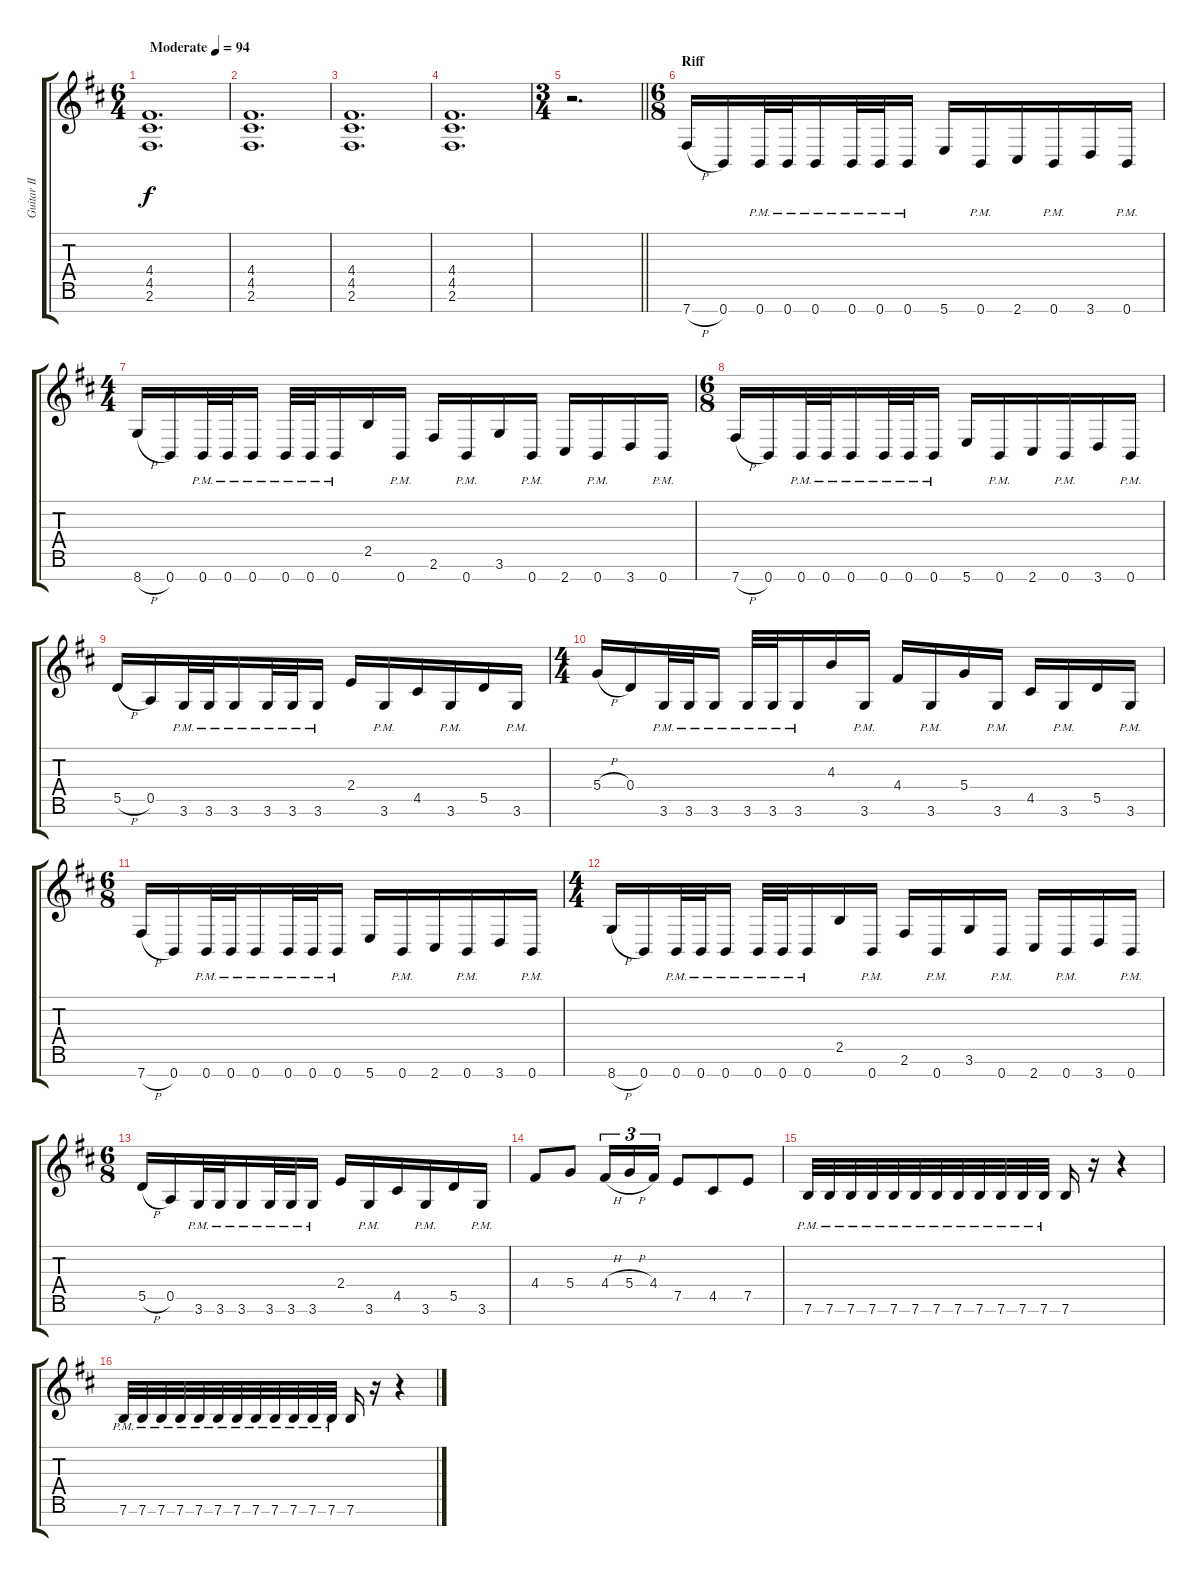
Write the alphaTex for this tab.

\track ("Guitar II" "Guitar II") {instrument distortionguitar}
\staff {score tabs}
\tuning (E4 B3 G3 D3 A2 E2 B1) {hide}
\ts (6 4)
\tempo (94 "Moderate")
\clef g2
\ks bminor
(4.4 4.5 2.6).1{d dy f instrument distortionguitar} |
(4.4 4.5 2.6).1{d} |
(4.4 4.5 2.6).1{d} |
(4.4 4.5 2.6).1{d} |
\ts (3 4)
\barLineRight lightlight
r.2{d} |
\ts (6 8)
\section ("" "Riff")
7.7{h}.16 0.7.16 0.7{pm}.32 0.7{pm}.32 0.7{pm}.16 0.7{pm}.32 0.7{pm}.32 0.7{pm}.16 5.7.16 0.7{pm}.16 2.7.16 0.7{pm}.16 3.7.16 0.7{pm}.16 |
\ts (4 4)
8.7{h}.16 0.7.16 0.7{pm}.32 0.7{pm}.32 0.7{pm}.16 0.7{pm}.32 0.7{pm}.32 0.7{pm}.16 2.5.16 0.7{pm}.16 2.6.16 0.7{pm}.16 3.6.16 0.7{pm}.16 2.7.16 0.7{pm}.16 3.7.16 0.7{pm}.16 |
\ts (6 8)
7.7{h}.16 0.7.16 0.7{pm}.32 0.7{pm}.32 0.7{pm}.16 0.7{pm}.32 0.7{pm}.32 0.7{pm}.16 5.7.16 0.7{pm}.16 2.7.16 0.7{pm}.16 3.7.16 0.7{pm}.16 |
5.5{h}.16 0.5.16 3.6{pm}.32 3.6{pm}.32 3.6{pm}.16 3.6{pm}.32 3.6{pm}.32 3.6{pm}.16 2.4.16 3.6{pm}.16 4.5.16 3.6{pm}.16 5.5.16 3.6{pm}.16 |
\ts (4 4)
5.4{h}.16 0.4.16 3.6{pm}.32 3.6{pm}.32 3.6{pm}.16 3.6{pm}.32 3.6{pm}.32 3.6{pm}.16 4.3.16 3.6{pm}.16 4.4.16 3.6{pm}.16 5.4.16 3.6{pm}.16 4.5.16 3.6{pm}.16 5.5.16 3.6{pm}.16 |
\ts (6 8)
7.7{h}.16 0.7.16 0.7{pm}.32 0.7{pm}.32 0.7{pm}.16 0.7{pm}.32 0.7{pm}.32 0.7{pm}.16 5.7.16 0.7{pm}.16 2.7.16 0.7{pm}.16 3.7.16 0.7{pm}.16 |
\ts (4 4)
8.7{h}.16 0.7.16 0.7{pm}.32 0.7{pm}.32 0.7{pm}.16 0.7{pm}.32 0.7{pm}.32 0.7{pm}.16 2.5.16 0.7{pm}.16 2.6.16 0.7{pm}.16 3.6.16 0.7{pm}.16 2.7.16 0.7{pm}.16 3.7.16 0.7{pm}.16 |
\ts (6 8)
5.5{h}.16 0.5.16 3.6{pm}.32 3.6{pm}.32 3.6{pm}.16 3.6{pm}.32 3.6{pm}.32 3.6{pm}.16 2.4.16 3.6{pm}.16 4.5.16 3.6{pm}.16 5.5.16 3.6{pm}.16 |
4.4.8 5.4.8 4.4{h}.16{tu (3 2)} 5.4{h}.16{tu (3 2)} 4.4.16{tu (3 2)} 7.5.8 4.5.8 7.5.8 |
7.6{pm}.32 7.6{pm}.32 7.6{pm}.32 7.6{pm}.32 7.6{pm}.32 7.6{pm}.32 7.6{pm}.32 7.6{pm}.32 7.6{pm}.32 7.6{pm}.32 7.6{pm}.32 7.6{pm}.32 7.6.16 r.16 r.4 |
7.6{pm}.32 7.6{pm}.32 7.6{pm}.32 7.6{pm}.32 7.6{pm}.32 7.6{pm}.32 7.6{pm}.32 7.6{pm}.32 7.6{pm}.32 7.6{pm}.32 7.6{pm}.32 7.6{pm}.32 7.6.16 r.16 r.4
